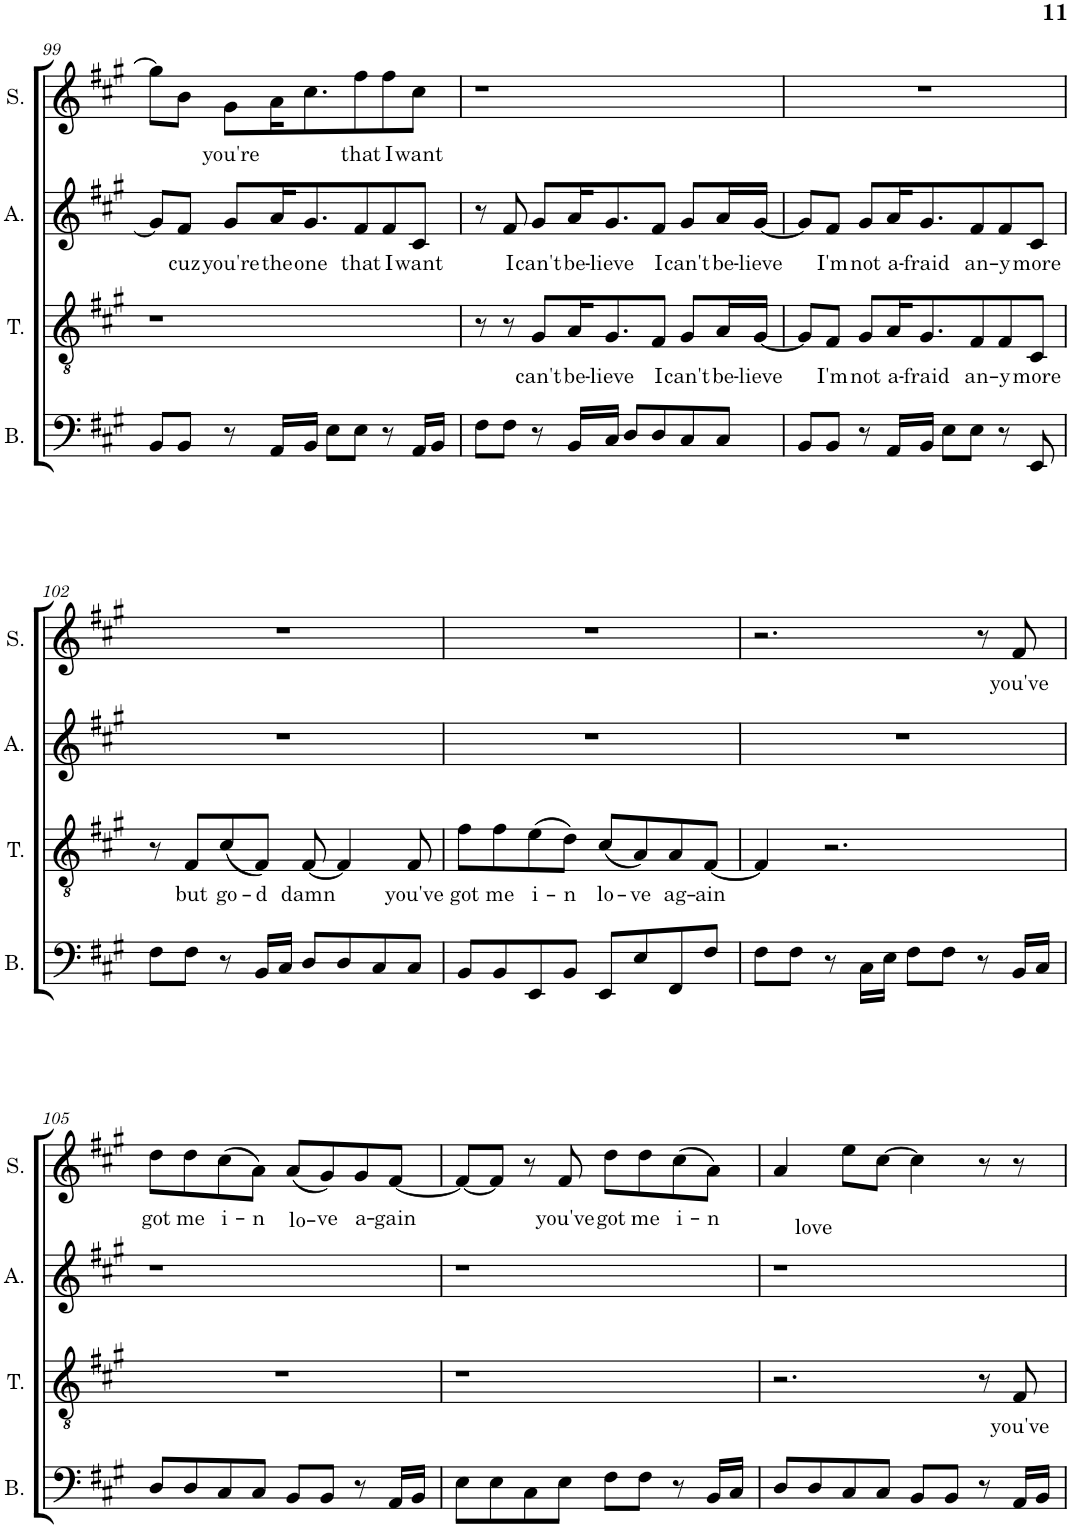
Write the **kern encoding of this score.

**kern	**kern	**text	**kern	**text	**kern	**text
*part4	*part3	*part3	*part2	*part2	*part1	*part1
*staff4	*staff3	*staff3	*staff2	*staff2	*staff1	*staff1
*I"Bass	*I"Tenor	*	*I"Alto	*	*I"Soprano	*
*I'B.	*I'T.	*	*I'A.	*	*I'S.	*
!!LO:PB:g=z
*clefF4	*clefGv2	*	*clefG2	*	*clefG2	*
*k[f#c#g#]	*k[f#c#g#]	*	*k[f#c#g#]	*	*k[f#c#g#]	*
*M4/4	*M4/4	*	*M4/4	*	*M4/4	*
=99	=99	=99	=99	=99	=99	=99
8BB/L	1r	.	8g#/L]	.	8gg#\L]	.
!	!	!	!	!LO:LY:b	!	!
8BB/J	.	.	8f#/J	cuz	8b\J	.
!	!	!	!	!LO:LY:b	!	!LO:LY:b
8r	.	.	8g#/L	you're	8g#\L	you're
!	!	!	!	!LO:LY:b	!	!
16AA/LL	.	.	16a/K	the	16a\K	.
!	!	!	!	!LO:LY:b	!	!
16BB/JJ	.	.	8.g#/	one	8.cc#\	.
8E\L	.	.	.	.	.	.
!	!	!	!	!LO:LY:b	!	!LO:LY:b
8E\J	.	.	8f#/	that	8ff#\	that
!	!	!	!	!LO:LY:b	!	!LO:LY:b
8r	.	.	8f#/	I	8ff#\	I
!	!	!	!	!LO:LY:b	!	!LO:LY:b
16AA/LL	.	.	8c#/J	want	8cc#\J	want
16BB/JJ	.	.	.	.	.	.
=100	=100	=100	=100	=100	=100	=100
8F#\L	8r	.	8r	.	1r	.
!	!	!	!	!LO:LY:b	!	!
8F#\J	8r	.	8f#/	I	.	.
!	!	!LO:LY:b	!	!LO:LY:b	!	!
8r	8G#/L	can't	8g#/L	can't	.	.
!	!	!LO:LY:b	!	!LO:LY:b	!	!
16BB/LL	16A/K	be-	16a/K	be-	.	.
!	!	!LO:LY:b	!	!LO:LY:b	!	!
16C#/JJ	8.G#/	-lieve	8.g#/	-lieve	.	.
8D/L	.	.	.	.	.	.
!	!	!LO:LY:b	!	!LO:LY:b	!	!
8D/	8F#/J	I	8f#/J	I	.	.
!	!	!LO:LY:b	!	!LO:LY:b	!	!
8C#/	8G#/L	can't	8g#/L	can't	.	.
!	!	!LO:LY:b	!	!LO:LY:b	!	!
8C#/J	16A/L	be-	16a/L	be-	.	.
!	!	!LO:LY:b	!	!LO:LY:b	!	!
.	[16G#/JJ	-lieve	[16g#/JJ	-lieve	.	.
=101	=101	=101	=101	=101	=101	=101
8BB/L	8G#/L]	.	8g#/L]	.	1r	.
!	!	!LO:LY:b	!	!LO:LY:b	!	!
8BB/J	8F#/J	I'm	8f#/J	I'm	.	.
!	!	!LO:LY:b	!	!LO:LY:b	!	!
8r	8G#/L	not	8g#/L	not	.	.
!	!	!LO:LY:b	!	!LO:LY:b	!	!
16AA/LL	16A/K	a-	16a/K	a-	.	.
!	!	!LO:LY:b	!	!LO:LY:b	!	!
16BB/JJ	8.G#/	-fraid	8.g#/	-fraid	.	.
8E\L	.	.	.	.	.	.
!	!	!LO:LY:b	!	!LO:LY:b	!	!
8E\J	8F#/	an-	8f#/	an-	.	.
!	!	!LO:LY:b	!	!LO:LY:b	!	!
8r	8F#/	-y	8f#/	-y	.	.
!	!	!LO:LY:b	!	!LO:LY:b	!	!
8EE/	8C#/J	more	8c#/J	more	.	.
!!LO:LB:g=z
=102	=102	=102	=102	=102	=102	=102
8F#\L	8r	.	1r	.	1r	.
!	!	!LO:LY:b	!	!	!	!
8F#\J	8F#/L	but	.	.	.	.
!	!	!LO:LY:b	!	!	!	!
8r	(8c#/	go-	.	.	.	.
!	!	!LO:LY:b	!	!	!	!
16BB/LL	8F#/J)	-d	.	.	.	.
16C#/JJ	.	.	.	.	.	.
!	!	!LO:LY:b	!	!	!	!
8D/L	[8F#/	damn	.	.	.	.
8D/	4F#/]	.	.	.	.	.
8C#/	.	.	.	.	.	.
!	!	!LO:LY:b	!	!	!	!
8C#/J	8F#/	you've	.	.	.	.
=103	=103	=103	=103	=103	=103	=103
!	!	!LO:LY:b	!	!	!	!
8BB/L	8f#\L	got	1r	.	1r	.
!	!	!LO:LY:b	!	!	!	!
8BB/	8f#\	me	.	.	.	.
!	!	!LO:LY:b	!	!	!	!
8EE/	(8e\	i-	.	.	.	.
!	!	!LO:LY:b	!	!	!	!
8BB/J	8d\J)	-n	.	.	.	.
!	!	!LO:LY:b	!	!	!	!
8EE/L	(8c#/L	lo-	.	.	.	.
!	!	!LO:LY:b	!	!	!	!
8E/	8A/)	-ve	.	.	.	.
!	!	!LO:LY:b	!	!	!	!
8FF#/	8A/	-ag-	.	.	.	.
!	!	!LO:LY:b	!	!	!	!
8F#/J	[8F#/J	-ain	.	.	.	.
=104	=104	=104	=104	=104	=104	=104
8F#\L	4F#/]	.	1r	.	2.r	.
8F#\J	.	.	.	.	.	.
8r	2.r	.	.	.	.	.
16C#\LL	.	.	.	.	.	.
16E\JJ	.	.	.	.	.	.
8F#\L	.	.	.	.	.	.
8F#\J	.	.	.	.	.	.
8r	.	.	.	.	8r	.
!	!	!	!	!	!	!LO:LY:b
16BB/LL	.	.	.	.	8f#/	you've
16C#/JJ	.	.	.	.	.	.
!!LO:LB:g=z
=105	=105	=105	=105	=105	=105	=105
!	!	!	!	!	!	!LO:LY:b
8D/L	1r	.	1r	.	8dd\L	got
!	!	!	!	!	!	!LO:LY:b
8D/	.	.	.	.	8dd\	me
!	!	!	!	!	!	!LO:LY:b
8C#/	.	.	.	.	(8cc#\	i-
!	!	!	!	!	!	!LO:LY:b
8C#/J	.	.	.	.	8a\J)	-n
!	!	!	!	!	!	!LO:LY:b
8BB/L	.	.	.	.	(8a/L	lo-
!	!	!	!	!	!	!LO:LY:b
8BB/J	.	.	.	.	8g#/)	-ve
!	!	!	!	!	!	!LO:LY:b
8r	.	.	.	.	8g#/	-a-
!	!	!	!	!	!	!LO:LY:b
16AA/LL	.	.	.	.	[8f#/J	gain
16BB/JJ	.	.	.	.	.	.
=106	=106	=106	=106	=106	=106	=106
8E\L	1r	.	1r	.	8f#/L_	.
8E\	.	.	.	.	8f#/J]	.
8C#\	.	.	.	.	8r	.
!	!	!	!	!	!	!LO:LY:b
8E\J	.	.	.	.	8f#/	you've
!	!	!	!	!	!	!LO:LY:b
8F#\L	.	.	.	.	8dd\L	got
!	!	!	!	!	!	!LO:LY:b
8F#\J	.	.	.	.	8dd\	me
!	!	!	!	!	!	!LO:LY:b
8r	.	.	.	.	(8cc#\	i-
!	!	!	!	!	!	!LO:LY:b
16BB/LL	.	.	.	.	8a\J)	-n
16C#/JJ	.	.	.	.	.	.
=107	=107	=107	=107	=107	=107	=107
!	!	!	!	!	!	!LO:LY:b
8D/L	2.r	.	1r	.	4a/	love
8D/	.	.	.	.	.	.
8C#/	.	.	.	.	8ee\L	.
8C#/J	.	.	.	.	[8cc#\J	.
8BB/L	.	.	.	.	4cc#\]	.
8BB/J	.	.	.	.	.	.
8r	8r	.	.	.	8r	.
!	!	!LO:LY:b	!	!	!	!
16AA/LL	8F#/	you've	.	.	8r	.
16BB/JJ	.	.	.	.	.	.
=	=	=	=	=	=	=
*-	*-	*-	*-	*-	*-	*-
